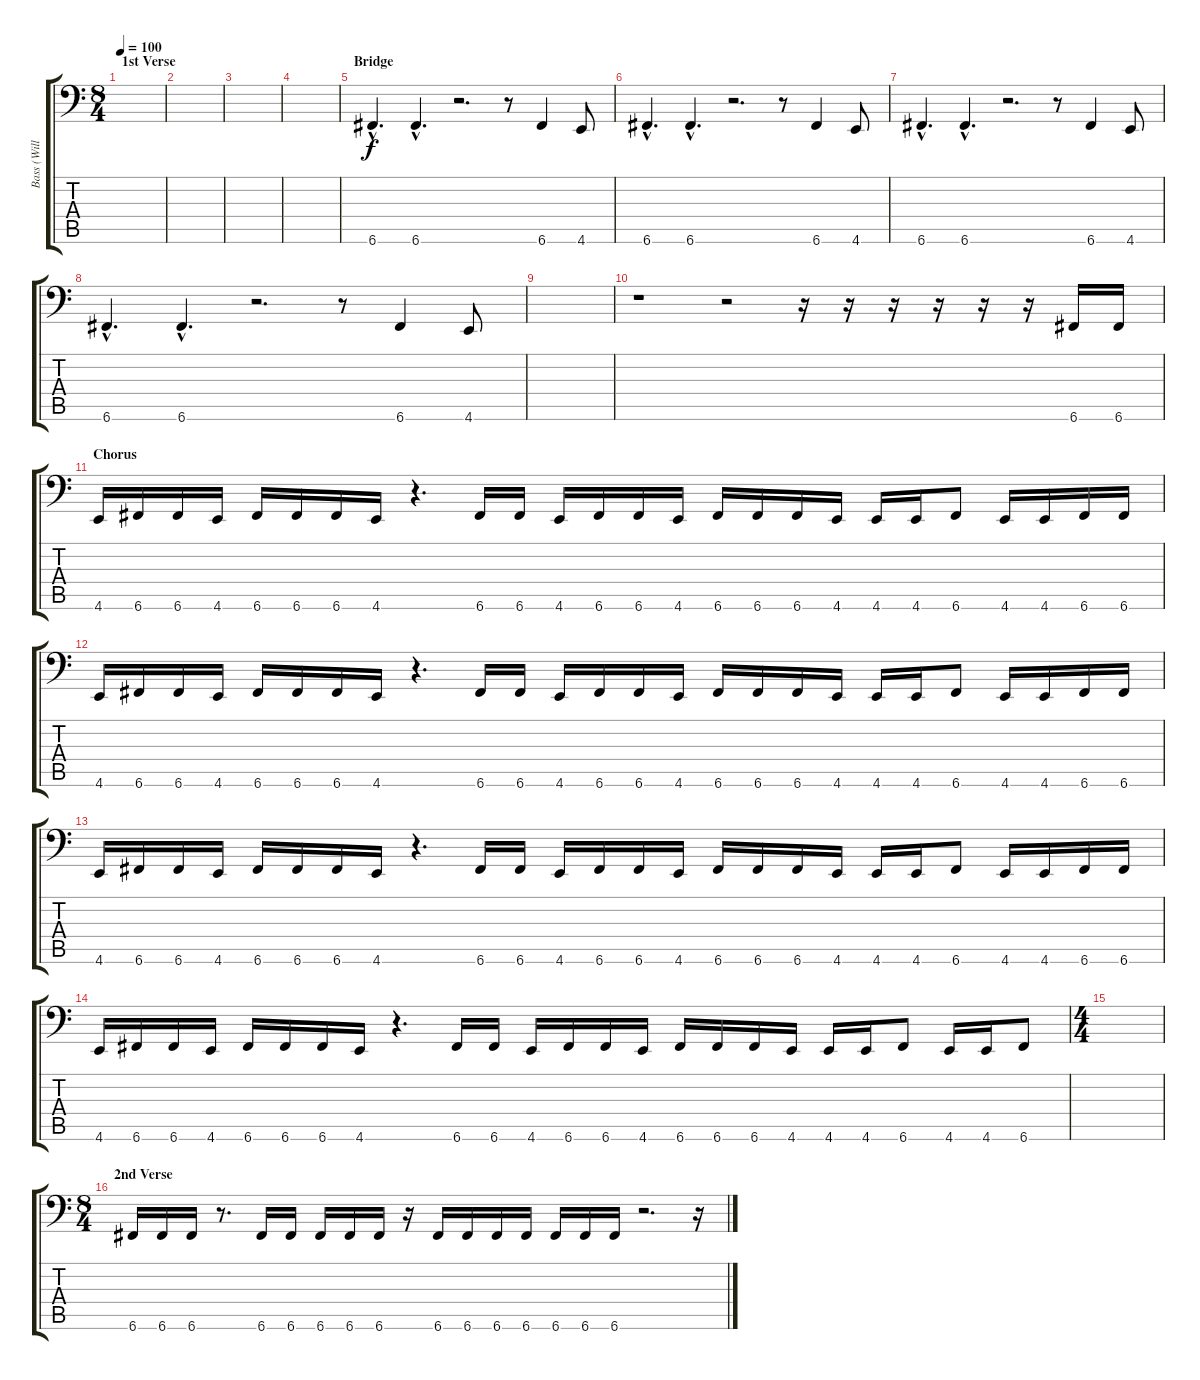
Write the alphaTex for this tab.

\track ("Bass (Will Boyd)" "Bass (Will") {instrument electricbasspick}
\staff {score tabs}
\tuning (D3 A2 F2 C2 G1 C1) {hide}
\ts (8 4)
\section ("" "1st Verse")
\tempo 100
\clef f4
\ks c
|
|
|
|
\section ("" "Bridge")
6.6{hac}.4{d} 6.6{hac}.4{d} r.2{d} r.8 6.6.4 4.6.8 |
6.6{hac}.4{d} 6.6{hac}.4{d} r.2{d} r.8 6.6.4 4.6.8 |
6.6{hac}.4{d} 6.6{hac}.4{d} r.2{d} r.8 6.6.4 4.6.8 |
6.6{hac}.4{d} 6.6{hac}.4{d} r.2{d} r.8 6.6.4 4.6.8 |
|
r.1 r.2 r.16 r.16 r.16 r.16 r.16 r.16 6.6.16 6.6.16 |
\section ("" "Chorus")
4.6.16 6.6.16 6.6.16 4.6.16 6.6.16 6.6.16 6.6.16 4.6.16 r.4{d} 6.6.16 6.6.16 4.6.16 6.6.16 6.6.16 4.6.16 6.6.16 6.6.16 6.6.16 4.6.16 4.6.16 4.6.16 6.6.8 4.6.16 4.6.16 6.6.16 6.6.16 |
4.6.16 6.6.16 6.6.16 4.6.16 6.6.16 6.6.16 6.6.16 4.6.16 r.4{d} 6.6.16 6.6.16 4.6.16 6.6.16 6.6.16 4.6.16 6.6.16 6.6.16 6.6.16 4.6.16 4.6.16 4.6.16 6.6.8 4.6.16 4.6.16 6.6.16 6.6.16 |
4.6.16 6.6.16 6.6.16 4.6.16 6.6.16 6.6.16 6.6.16 4.6.16 r.4{d} 6.6.16 6.6.16 4.6.16 6.6.16 6.6.16 4.6.16 6.6.16 6.6.16 6.6.16 4.6.16 4.6.16 4.6.16 6.6.8 4.6.16 4.6.16 6.6.16 6.6.16 |
4.6.16 6.6.16 6.6.16 4.6.16 6.6.16 6.6.16 6.6.16 4.6.16 r.4{d} 6.6.16 6.6.16 4.6.16 6.6.16 6.6.16 4.6.16 6.6.16 6.6.16 6.6.16 4.6.16 4.6.16 4.6.16 6.6.8 4.6.16 4.6.16 6.6.8 |
\ts (4 4)
|
\ts (8 4)
\section ("" "2nd Verse")
6.6.16 6.6.16 6.6.16 r.8{d} 6.6.16 6.6.16 6.6.16 6.6.16 6.6.16 r.16 6.6.16 6.6.16 6.6.16 6.6.16 6.6.16 6.6.16 6.6.16 r.2{d} r.16
